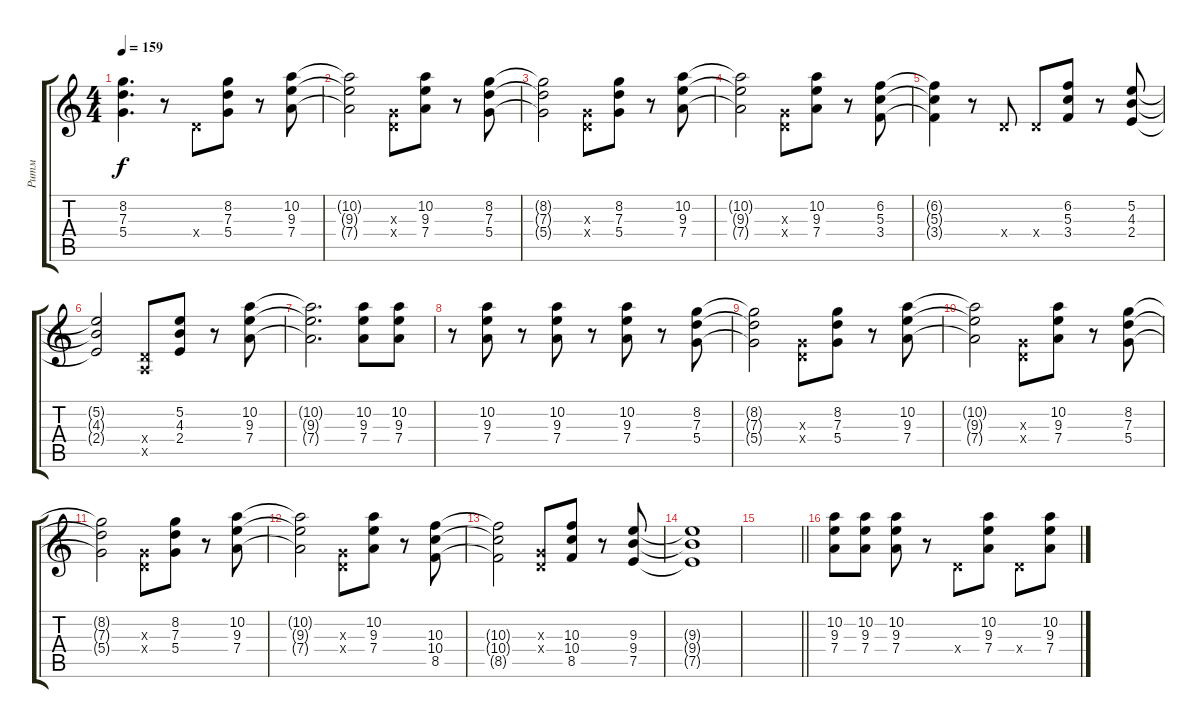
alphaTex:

\track ("Ритм" "Ритм") {instrument distortionguitar}
\staff {score tabs}
\tuning (E4 B3 G3 D3 A2 E2) {hide}
\ts (4 4)
\tempo 159
\clef g2
\ks c
(8.2{t} 7.3{t} 5.4{t}).4{d dy f} r.8 0.4{x}.8 (8.2 7.3 5.4).8 r.8 (10.2 9.3 7.4).8 |
(10.2{t} 9.3{t} 7.4{t}).2 (0.3{x} 0.4{x}).8 (10.2 9.3 7.4).8 r.8 (8.2 7.3 5.4).8 |
(8.2{t} 7.3{t} 5.4{t}).2 (0.3{x} 0.4{x}).8 (8.2 7.3 5.4).8 r.8 (10.2 9.3 7.4).8 |
(10.2{t} 9.3{t} 7.4{t}).2 (0.3{x} 0.4{x}).8 (10.2 9.3 7.4).8 r.8 (6.2 5.3 3.4).8 |
(6.2{t} 5.3{t} 3.4{t}).4 r.8 0.4{x}.8 0.4{x}.8 (6.2 5.3 3.4).8 r.8 (5.2 4.3 2.4).8 |
(5.2{t} 4.3{t} 2.4{t}).2 (0.4{x} 0.5{x}).8 (5.2 4.3 2.4).8 r.8 (10.2 9.3 7.4).8 |
(10.2{t} 9.3{t} 7.4{t}).2{d} (10.2 9.3 7.4).8 (10.2 9.3 7.4).8 |
r.8 (10.2 9.3 7.4).8 r.8 (10.2 9.3 7.4).8 r.8 (10.2 9.3 7.4).8 r.8 (8.2 7.3 5.4).8 |
(8.2{t} 7.3{t} 5.4{t}).2 (0.3{x} 0.4{x}).8 (8.2 7.3 5.4).8 r.8 (10.2 9.3 7.4).8 |
(10.2{t} 9.3{t} 7.4{t}).2 (0.3{x} 0.4{x}).8 (10.2 9.3 7.4).8 r.8 (8.2 7.3 5.4).8 |
(8.2{t} 7.3{t} 5.4{t}).2 (0.3{x} 0.4{x}).8 (8.2 7.3 5.4).8 r.8 (10.2 9.3 7.4).8 |
(10.2{t} 9.3{t} 7.4{t}).2 (0.3{x} 0.4{x}).8 (10.2 9.3 7.4).8 r.8 (10.3 10.4 8.5).8 |
(10.3{t} 10.4{t} 8.5{t}).2 (0.3{x} 0.4{x}).8 (10.3 10.4 8.5).8 r.8 (9.3 9.4 7.5).8 |
(9.3{t} 9.4{t} 7.5{t}).1 |
\barLineRight lightlight
|
(10.2 9.3 7.4).8 (10.2 9.3 7.4).8 (10.2 9.3 7.4).8 r.8 0.4{x}.8 (10.2 9.3 7.4).8 0.4{x}.8 (10.2 9.3 7.4).8
